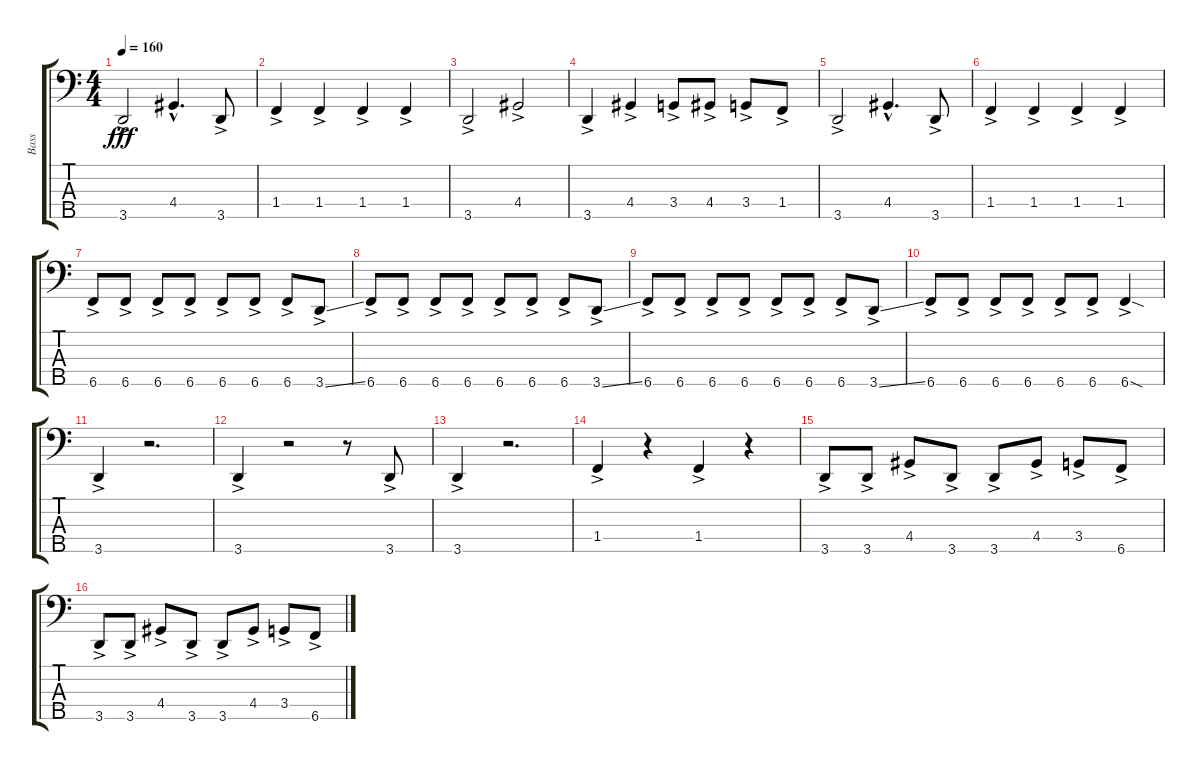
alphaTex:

\track ("Bass" "Bass") {instrument electricbasspick}
\staff {score tabs}
\tuning (G2 D2 A1 E1 B0) {hide}
\ts (4 4)
\tempo 160
\clef f4
\ks c
3.5{ac}.2{dy fff} 4.4{hac}.4{d} 3.5{ac}.8 |
1.4{ac}.4 1.4{ac}.4 1.4{ac}.4 1.4{ac}.4 |
3.5{ac}.2 4.4{ac}.2 |
3.5{ac}.4 4.4{ac}.4 3.4{ac}.8 4.4{ac}.8 3.4{ac}.8 1.4{ac}.8 |
3.5{ac}.2 4.4{hac}.4{d} 3.5{ac}.8 |
1.4{ac}.4 1.4{ac}.4 1.4{ac}.4 1.4{ac}.4 |
6.5{ac}.8 6.5{ac}.8 6.5{ac}.8 6.5{ac}.8 6.5{ac}.8 6.5{ac}.8 6.5{ac}.8 3.5{ss ac}.8 |
6.5{ac}.8 6.5{ac}.8 6.5{ac}.8 6.5{ac}.8 6.5{ac}.8 6.5{ac}.8 6.5{ac}.8 3.5{ss ac}.8 |
6.5{ac}.8 6.5{ac}.8 6.5{ac}.8 6.5{ac}.8 6.5{ac}.8 6.5{ac}.8 6.5{ac}.8 3.5{ss ac}.8 |
6.5{ac}.8 6.5{ac}.8 6.5{ac}.8 6.5{ac}.8 6.5{ac}.8 6.5{ac}.8 6.5{sod ac}.4 |
3.5{ac}.4 r.2{d} |
3.5{ac}.4 r.2 r.8 3.5{ac}.8 |
3.5{ac}.4 r.2{d} |
1.4{ac}.4 r.4 1.4{ac}.4 r.4 |
3.5{ac}.8 3.5{ac}.8 4.4{ac}.8 3.5{ac}.8 3.5{ac}.8 4.4{ac}.8 3.4{ac}.8 6.5{ac}.8 |
3.5{ac}.8 3.5{ac}.8 4.4{ac}.8 3.5{ac}.8 3.5{ac}.8 4.4{ac}.8 3.4{ac}.8 6.5{ac}.8
